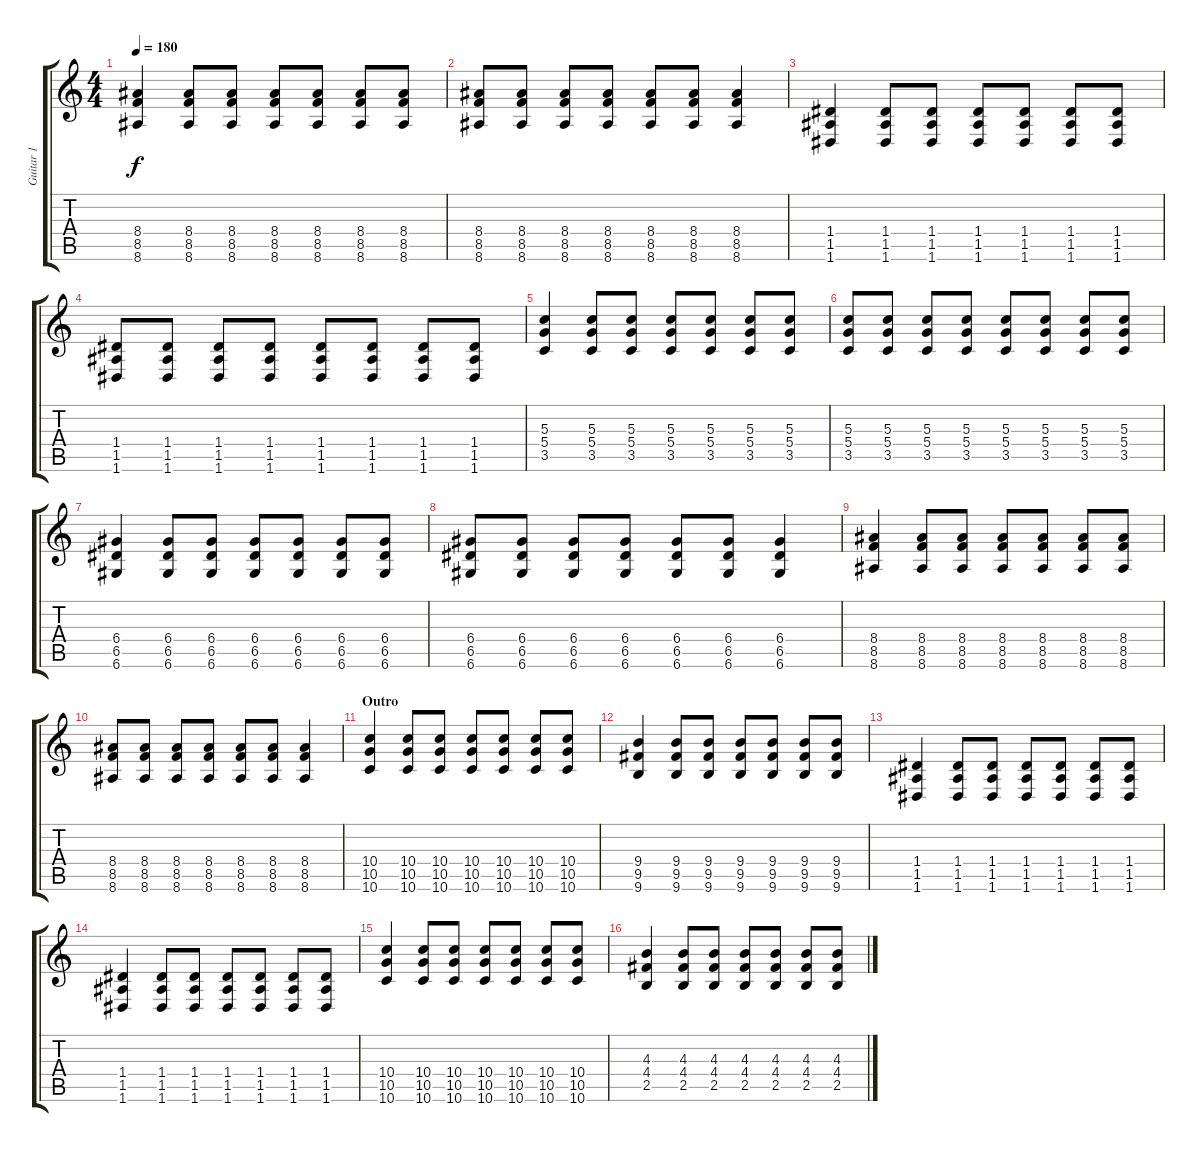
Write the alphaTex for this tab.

\track ("Guitar 1" "Guitar 1") {instrument overdrivenguitar}
\staff {score tabs}
\tuning (E4 B3 G3 D3 A2 D2) {hide}
\ts (4 4)
\tempo 180
\clef g2
\ks c
(8.4 8.5 8.6).4{dy f} (8.4 8.5 8.6).8 (8.4 8.5 8.6).8 (8.4 8.5 8.6).8 (8.4 8.5 8.6).8 (8.4 8.5 8.6).8 (8.4 8.5 8.6).8 |
(8.4 8.5 8.6).8 (8.4 8.5 8.6).8 (8.4 8.5 8.6).8 (8.4 8.5 8.6).8 (8.4 8.5 8.6).8 (8.4 8.5 8.6).8 (8.4 8.5 8.6).4 |
(1.4 1.5 1.6).4 (1.4 1.5 1.6).8 (1.4 1.5 1.6).8 (1.4 1.5 1.6).8 (1.4 1.5 1.6).8 (1.4 1.5 1.6).8 (1.4 1.5 1.6).8 |
(1.4 1.5 1.6).8 (1.4 1.5 1.6).8 (1.4 1.5 1.6).8 (1.4 1.5 1.6).8 (1.4 1.5 1.6).8 (1.4 1.5 1.6).8 (1.4 1.5 1.6).8 (1.4 1.5 1.6).8 |
(5.3 5.4 3.5).4 (5.3 5.4 3.5).8 (5.3 5.4 3.5).8 (5.3 5.4 3.5).8 (5.3 5.4 3.5).8 (5.3 5.4 3.5).8 (5.3 5.4 3.5).8 |
(5.3 5.4 3.5).8 (5.3 5.4 3.5).8 (5.3 5.4 3.5).8 (5.3 5.4 3.5).8 (5.3 5.4 3.5).8 (5.3 5.4 3.5).8 (5.3 5.4 3.5).8 (5.3 5.4 3.5).8 |
(6.4 6.5 6.6).4 (6.4 6.5 6.6).8 (6.4 6.5 6.6).8 (6.4 6.5 6.6).8 (6.4 6.5 6.6).8 (6.4 6.5 6.6).8 (6.4 6.5 6.6).8 |
(6.4 6.5 6.6).8 (6.4 6.5 6.6).8 (6.4 6.5 6.6).8 (6.4 6.5 6.6).8 (6.4 6.5 6.6).8 (6.4 6.5 6.6).8 (6.4 6.5 6.6).4 |
(8.4 8.5 8.6).4 (8.4 8.5 8.6).8 (8.4 8.5 8.6).8 (8.4 8.5 8.6).8 (8.4 8.5 8.6).8 (8.4 8.5 8.6).8 (8.4 8.5 8.6).8 |
(8.4 8.5 8.6).8 (8.4 8.5 8.6).8 (8.4 8.5 8.6).8 (8.4 8.5 8.6).8 (8.4 8.5 8.6).8 (8.4 8.5 8.6).8 (8.4 8.5 8.6).4 |
\section ("" "Outro")
(10.4 10.5 10.6).4 (10.4 10.5 10.6).8 (10.4 10.5 10.6).8 (10.4 10.5 10.6).8 (10.4 10.5 10.6).8 (10.4 10.5 10.6).8 (10.4 10.5 10.6).8 |
(9.4 9.5 9.6).4 (9.4 9.5 9.6).8 (9.4 9.5 9.6).8 (9.4 9.5 9.6).8 (9.4 9.5 9.6).8 (9.4 9.5 9.6).8 (9.4 9.5 9.6).8 |
(1.4 1.5 1.6).4 (1.4 1.5 1.6).8 (1.4 1.5 1.6).8 (1.4 1.5 1.6).8 (1.4 1.5 1.6).8 (1.4 1.5 1.6).8 (1.4 1.5 1.6).8 |
(1.4 1.5 1.6).4 (1.4 1.5 1.6).8 (1.4 1.5 1.6).8 (1.4 1.5 1.6).8 (1.4 1.5 1.6).8 (1.4 1.5 1.6).8 (1.4 1.5 1.6).8 |
(10.4 10.5 10.6).4 (10.4 10.5 10.6).8 (10.4 10.5 10.6).8 (10.4 10.5 10.6).8 (10.4 10.5 10.6).8 (10.4 10.5 10.6).8 (10.4 10.5 10.6).8 |
(4.3 4.4 2.5).4 (4.3 4.4 2.5).8 (4.3 4.4 2.5).8 (4.3 4.4 2.5).8 (4.3 4.4 2.5).8 (4.3 4.4 2.5).8 (4.3 4.4 2.5).8
